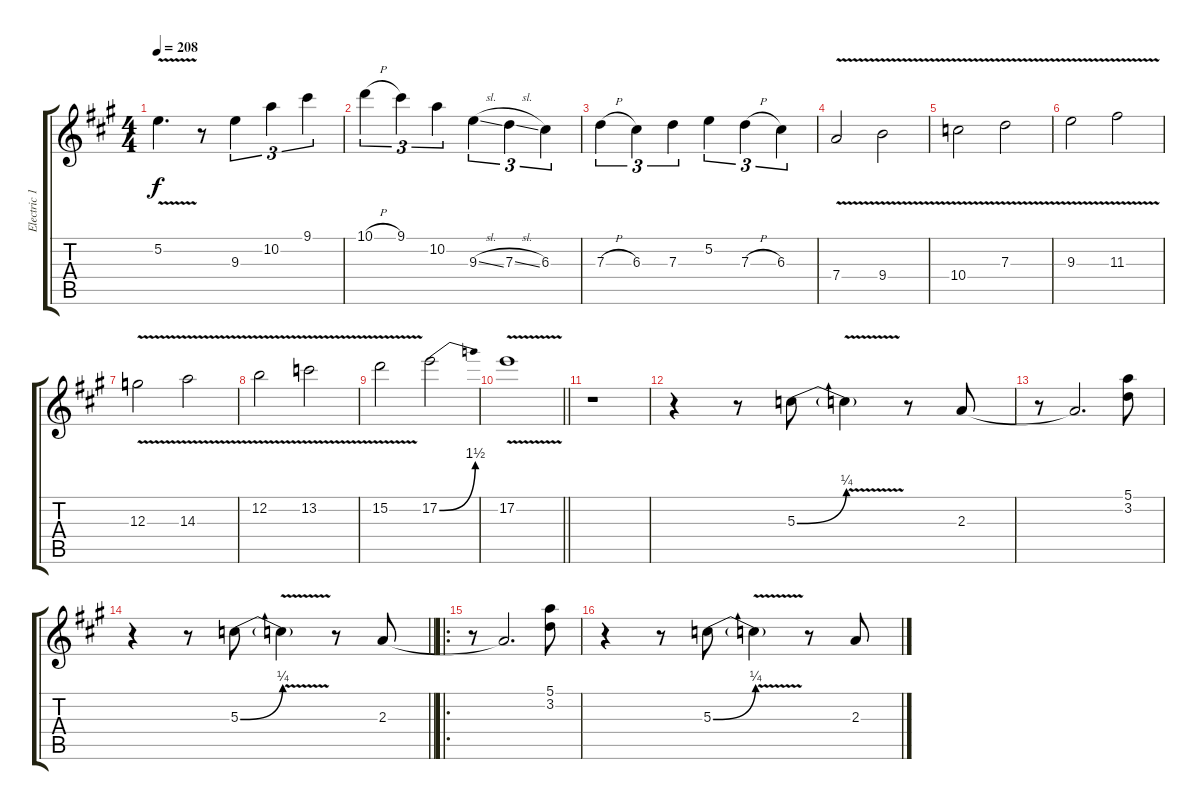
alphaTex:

\track ("Electric 1" "Electric 1") {instrument distortionguitar}
\staff {score tabs}
\tuning (E4 B3 G3 D3 A2 E2) {hide}
\ts (4 4)
\tempo 208
\clef g2
\ks a
5.2{v t}.4{d dy f} r.8 9.3.4{tu (3 2)} 10.2.4{tu (3 2)} 9.1.4{tu (3 2)} |
10.1{h}.4{tu (3 2)} 9.1.4{tu (3 2)} 10.2.4{tu (3 2)} 9.3{sl}.4{tu (3 2)} 7.3{sl}.4{tu (3 2)} 6.3.4{tu (3 2)} |
7.3{h}.4{tu (3 2)} 6.3.4{tu (3 2)} 7.3.4{tu (3 2)} 5.2.4{tu (3 2)} 7.3{h}.4{tu (3 2)} 6.3.4{tu (3 2)} |
7.4{v}.2 9.4{v}.2 |
10.4{v}.2 7.3{v}.2 |
9.3{v}.2 11.3{v}.2 |
12.3{v}.2 14.3{v}.2 |
12.2{v}.2 13.2{v}.2 |
15.2{v}.2 17.2{be (bend 0 0 60 6)}.2 |
\barLineRight lightlight
17.2{v}.1 |
r.1 |
r.4 r.8 5.3{be (bend 0 0 60 1)}.8 5.3{v t}.4 r.8 2.3.8 |
r.8 2.3{t}.2{d} (5.1 3.2).8 |
\barLineRight lightlight
r.4 r.8 5.3{be (bend 0 0 60 1)}.8 5.3{v t}.4 r.8 2.3.8 |
\ro
r.8 2.3{t}.2{d} (5.1 3.2).8 |
r.4 r.8 5.3{be (bend 0 0 60 1)}.8 5.3{v t}.4 r.8 2.3.8
